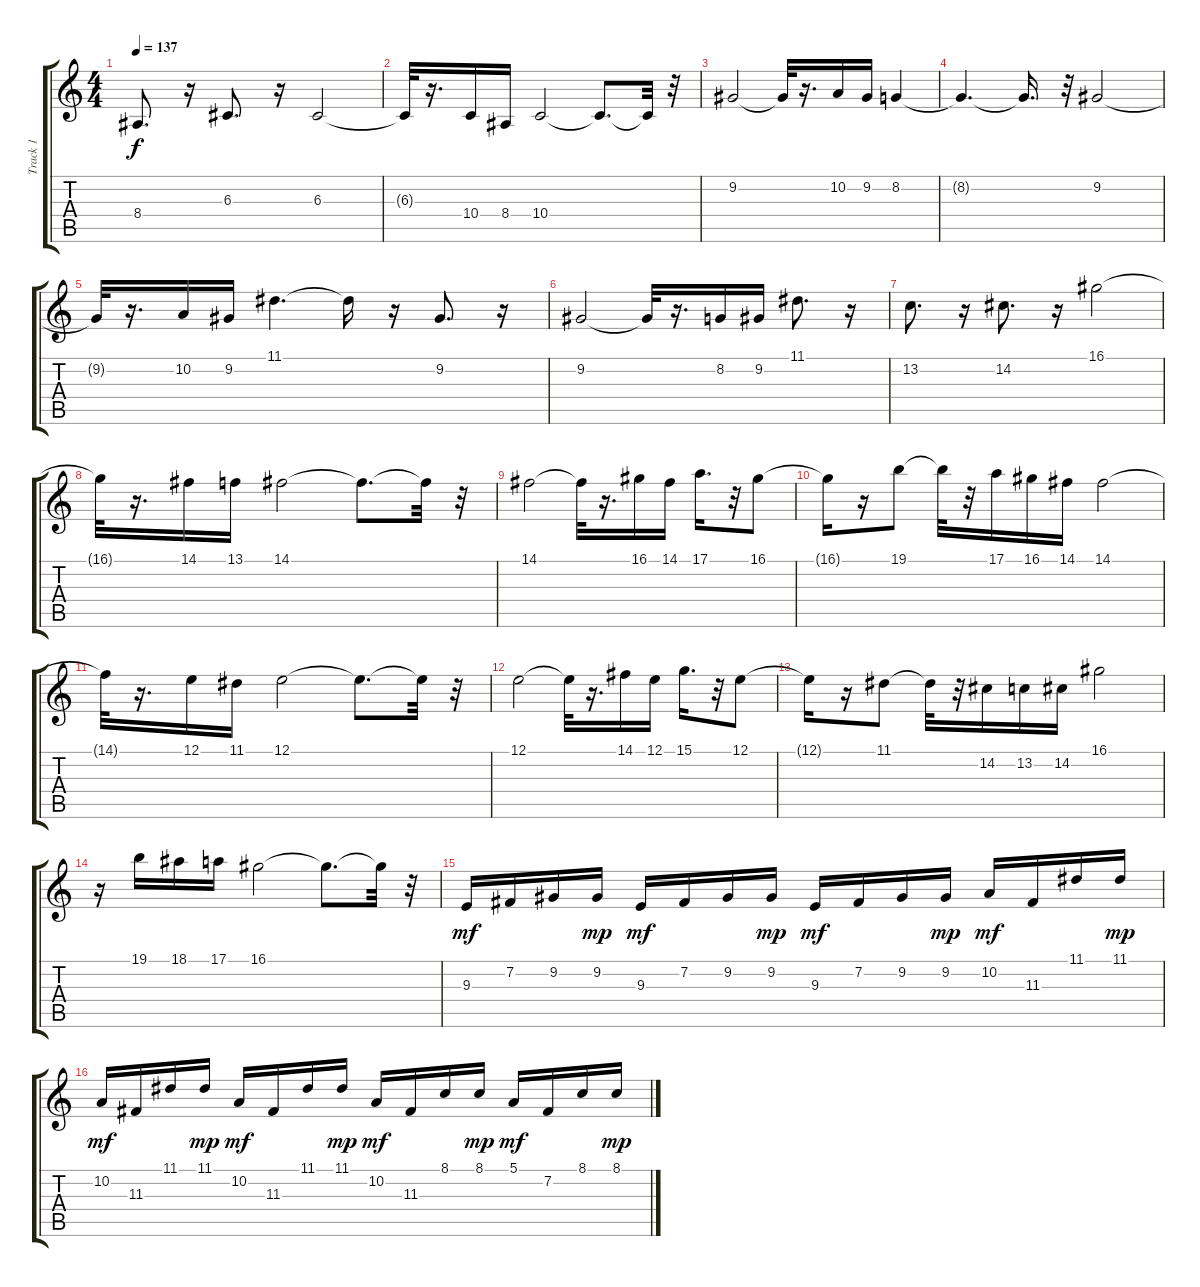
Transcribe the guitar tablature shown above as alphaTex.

\track ("Track 1" "Track 1") {instrument frenchhorn}
\staff {score tabs}
\tuning (E4 B3 G3 D3 A2 E2) {hide}
\ts (4 4)
\tempo 137
\clef g2
\ks c
8.4.8{d dy f} r.16 6.3.8{d} r.16 6.3.2 |
6.3{t}.32 r.16{d} 10.4.16 8.4.16 10.4.2 10.4{t}.8{d} 10.4{t}.32 r.32 |
9.2.2 9.2{t}.32 r.16{d} 10.2.16 9.2.16 8.2.4 |
8.2{t}.4{d} 8.2{t}.16{d} r.32 9.2.2 |
9.2{t}.32 r.16{d} 10.2.16 9.2.16 11.1.4{d} 11.1{t}.16 r.16 9.2.8{d} r.16 |
9.2.2 9.2{t}.32 r.16{d} 8.2.16 9.2.16 11.1.8{d} r.16 |
13.2.8{d} r.16 14.2.8{d} r.16 16.1.2 |
16.1{t}.32 r.16{d} 14.1.16 13.1.16 14.1.2 14.1{t}.8{d} 14.1{t}.32 r.32 |
14.1.2 14.1{t}.32 r.16{d} 16.1.16 14.1.16 17.1.16{d} r.32 16.1.8 |
16.1{t}.16 r.16 19.1.8 19.1{t}.32 r.32 17.1.16 16.1.16 14.1.16 14.1.2 |
14.1{t}.32 r.16{d} 12.1.16 11.1.16 12.1.2 12.1{t}.8{d} 12.1{t}.32 r.32 |
12.1.2 12.1{t}.32 r.16{d} 14.1.16 12.1.16 15.1.16{d} r.32 12.1.8 |
12.1{t}.16 r.16 11.1.8 11.1{t}.32 r.32 14.2.16 13.2.16 14.2.16 16.1.2 |
r.16 19.1.16 18.1.16 17.1.16 16.1.2 16.1{t}.8{d} 16.1{t}.32 r.32 |
9.3.16{dy mf instrument violin} 7.2.16 9.2.16 9.2.16{dy mp} 9.3.16{dy mf} 7.2.16 9.2.16 9.2.16{dy mp} 9.3.16{dy mf} 7.2.16 9.2.16 9.2.16{dy mp} 10.2.16{dy mf} 11.3.16 11.1.16 11.1.16{dy mp} |
10.2.16{dy mf} 11.3.16 11.1.16 11.1.16{dy mp} 10.2.16{dy mf} 11.3.16 11.1.16 11.1.16{dy mp} 10.2.16{dy mf} 11.3.16 8.1.16 8.1.16{dy mp} 5.1.16{dy mf} 7.2.16 8.1.16 8.1.16{dy mp}
